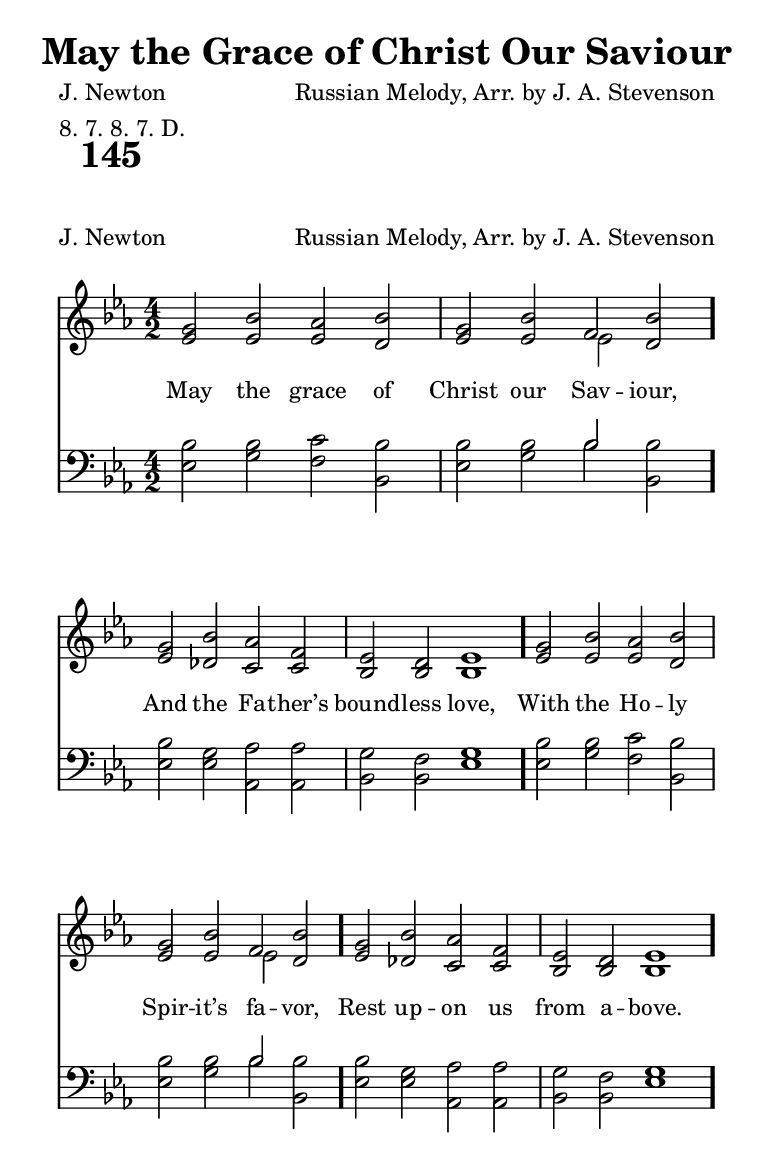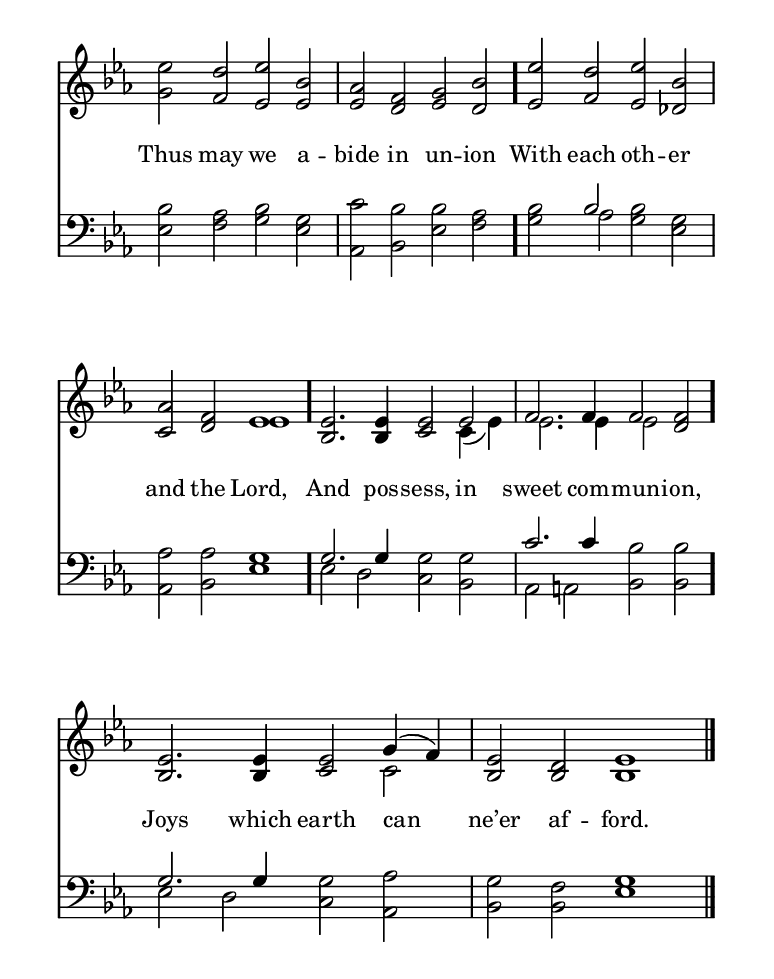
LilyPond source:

\include "common/global.ily"
\paper {
  \include "common/paper.ily"
  ragged-last-bottom = ##t
  system-system-spacing.padding = 6
  system-count = #(cond (is-eogsized 4) (#t #f))
  scoreTitleMarkup = \markup {
    \override #'(baseline-skip . 3.5)
    \column {
      \override #'(baseline-skip . 3.5)
      \column {
        \fill-line {
          \huge \larger \larger \bold {
            \concat { "  " \fromproperty #'header:hymnnumber }
            \mytitle
            \null
          }
        }
        \fill-line {
          \lower #4 \fromproperty #'header:poet
          \smaller \bold \mysubtitle
          \lower #4 \fromproperty #'header:composer
        }
      }
    }
  }
}

\header{
  hymnnumber = "145"
  title = "May the Grace of Christ Our Saviour"
  tunename = "Vesper Hymn"
  meter = "8. 7. 8. 7. D."
  poet = "J. Newton"
  composer = "Russian Melody, Arr. by J. A. Stevenson"
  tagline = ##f
}

% for fermata in MIDI
ta = { \tempo 2=80 }
tb = { \tempo 2=40 }

global = {
  \include "common/overrides.ily"
  \override Staff.TimeSignature.style = #'numbered
  \time 4/2
  \override Score.MetronomeMark.transparent = ##t % hide all fermata changes too
  \ta
  \key ees \major
  \autoBeamOff
}

notesSoprano = {
\global
\relative c'' {

g2 bes aes bes | g bes f bes
g2 bes aes f | ees d ees1
g2 bes aes bes | g bes f bes
g2 bes aes f | ees d ees1

ees'2 d ees bes | aes f g bes
ees2 d ees bes | aes f ees1
ees2. ees4 ees2 ees | f2. f4 f2 f
ees2. ees4 ees2 g4( f) | ees2 d ees1

\bar "|."

}
}

notesAlto = {
\global
\relative e' {

ees2 ees ees d | ees ees ees d
ees2 des c c | bes bes bes1
ees2 ees ees d | ees ees ees d
ees2 des c c | bes bes bes1

g'2 f ees ees | ees d ees d
ees2 f ees des | c d ees1
bes2. bes4 c2 c4( ees) | ees2. ees4 ees2 d
bes2. bes4 c2 c | bes bes bes1

}
}

notesTenor = {
\global
\relative a {

bes2 bes c bes | bes bes bes bes
bes2 g aes aes | g f g1
bes2 bes c bes | bes bes bes bes
bes2 g aes aes | g f g1

bes2 aes bes g | c bes bes aes
bes2 bes bes g | aes aes g1
g2. g4 g2 g | c2. c4 bes2 bes
g2. g4 g2 aes | g f g1

}
}

notesBass = {
\global
\relative f {

ees2 g f bes, | ees g bes bes,
ees2 ees aes, aes | bes bes ees1
ees2 g f bes, | ees g bes bes,
ees2 ees aes, aes | bes bes ees1

ees2 f g ees | aes, bes ees f
g2 aes g ees | aes, bes ees1
ees2 d c bes | aes a bes bes
ees d c aes | bes bes ees1


}
}

wordsA = \lyricmode {

May the grace of Christ our Sav -- iour, \bar "."
And the Fa -- ther’s bound -- less love, \bar "."
With the Ho -- ly Spir -- it’s fa -- vor, \bar "."
Rest up -- on us from a -- bove. \bar "."
Thus may we a -- bide in un -- ion \bar "."
With each oth -- er and the Lord, \bar "."
And pos -- sess, in sweet com -- mun -- ion, \bar "."
Joys which earth can ne’er af -- ford. \bar "."

}

\score {
  \context ChoirStaff <<
    \context Staff = upper <<
      \set Staff.autoBeaming = ##f
      \set ChoirStaff.systemStartDelimiter = #'SystemStartBar
      \set ChoirStaff.printPartCombineTexts = ##f
      \partcombine #'(2 . 11) \notesSoprano \notesAlto
      \context NullVoice = sopranos { \voiceOne << \notesSoprano >> }
      \context Lyrics = one   \lyricsto sopranos \wordsA
    >>
    \context Staff = men <<
      \set Staff.autoBeaming = ##f
      \clef bass
      \set ChoirStaff.printPartCombineTexts = ##f
      \partcombine #'(2 . 11) \notesTenor \notesBass
    >>
  >>
  \layout {
    \include "common/layout.ily"
  }
  \midi{
    \include "common/midi.ily"
  }
}

\version "2.19.49"  % necessary for upgrading to future LilyPond versions.

% vi:set et ts=2 sw=2 ai nocindent syntax=lilypond:
